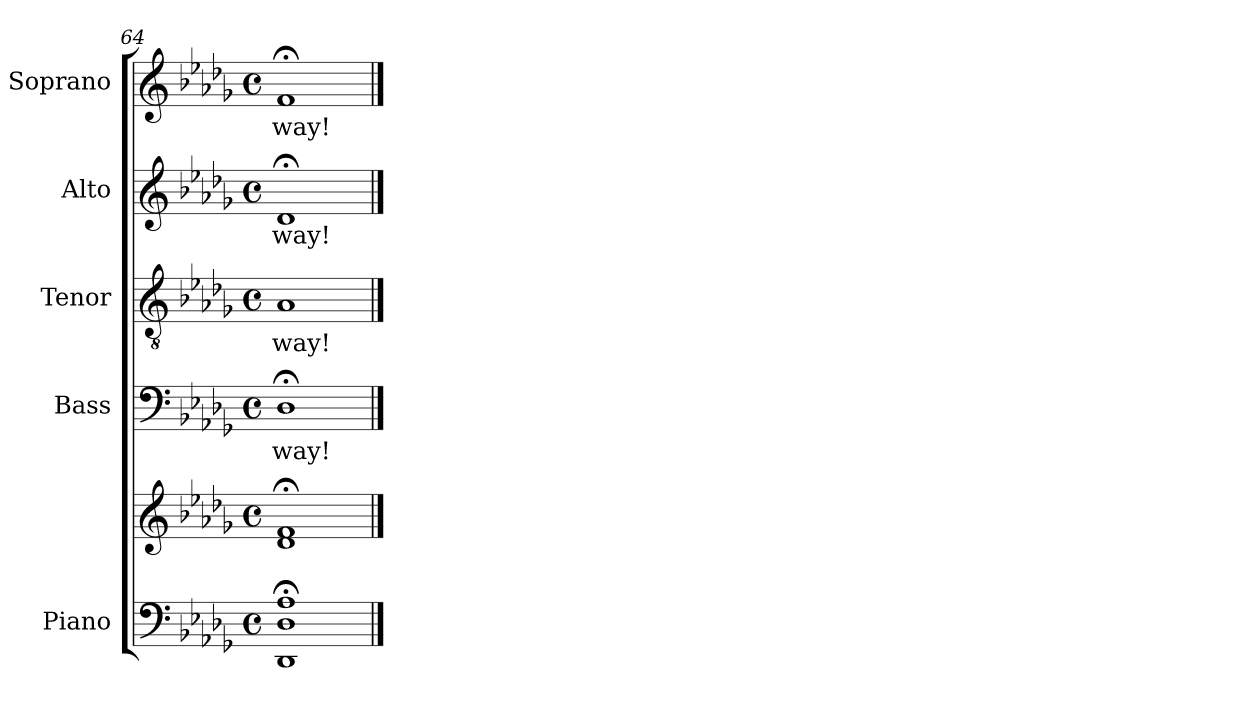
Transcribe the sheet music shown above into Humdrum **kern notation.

**kern	**kern	**kern	**text	**kern	**text	**kern	**text	**kern	**text
*part5	*part5	*part4	*part4	*part3	*part3	*part2	*part2	*part1	*part1
*staff6	*staff5	*staff4	*staff4	*staff3	*staff3	*staff2	*staff2	*staff1	*staff1
*I"Piano	*	*I"Bass	*	*I"Tenor	*	*I"Alto	*	*I"Soprano	*
*I'Pno.	*	*I'B.	*	*I'T.	*	*I'A.	*	*I'S.	*
*clefF4	*clefG2	*clefF4	*	*clefGv2	*	*clefG2	*	*clefG2	*
*	*	*	*	*ITrd7c12	*	*	*	*	*
*k[b-e-a-d-g-]	*k[b-e-a-d-g-]	*k[b-e-a-d-g-]	*	*k[b-e-a-d-g-]	*	*k[b-e-a-d-g-]	*	*k[b-e-a-d-g-]	*
*D-:	*D-:	*D-:	*	*D-:	*	*D-:	*	*D-:	*
*M4/4	*M4/4	*M4/4	*	*M4/4	*	*M4/4	*	*M4/4	*
*met(c)	*met(c)	*met(c)	*	*met(c)	*	*met(c)	*	*met(c)	*
=64	=64	=64	=64	=64	=64	=64	=64	=64	=64
!	!	!	!LO:LY:b:color=#000000	!	!	!	!	!	!
!	!	!	!	!	!LO:LY:b:color=#000000	!	!	!	!
!	!	!	!	!	!	!	!LO:LY:b:color=#000000	!	!
!	!	!	!	!	!	!	!	!	!LO:LY:b:color=#000000
1DD-i; 1D-i; 1A-i;	1d-i; 1fi;	1D-;i	-way!	1AA-i	-way!	1d-;i	-way!	1f;i	-way!
==	==	==	==	==	==	==	==	==	==
*-	*-	*-	*-	*-	*-	*-	*-	*-	*-
